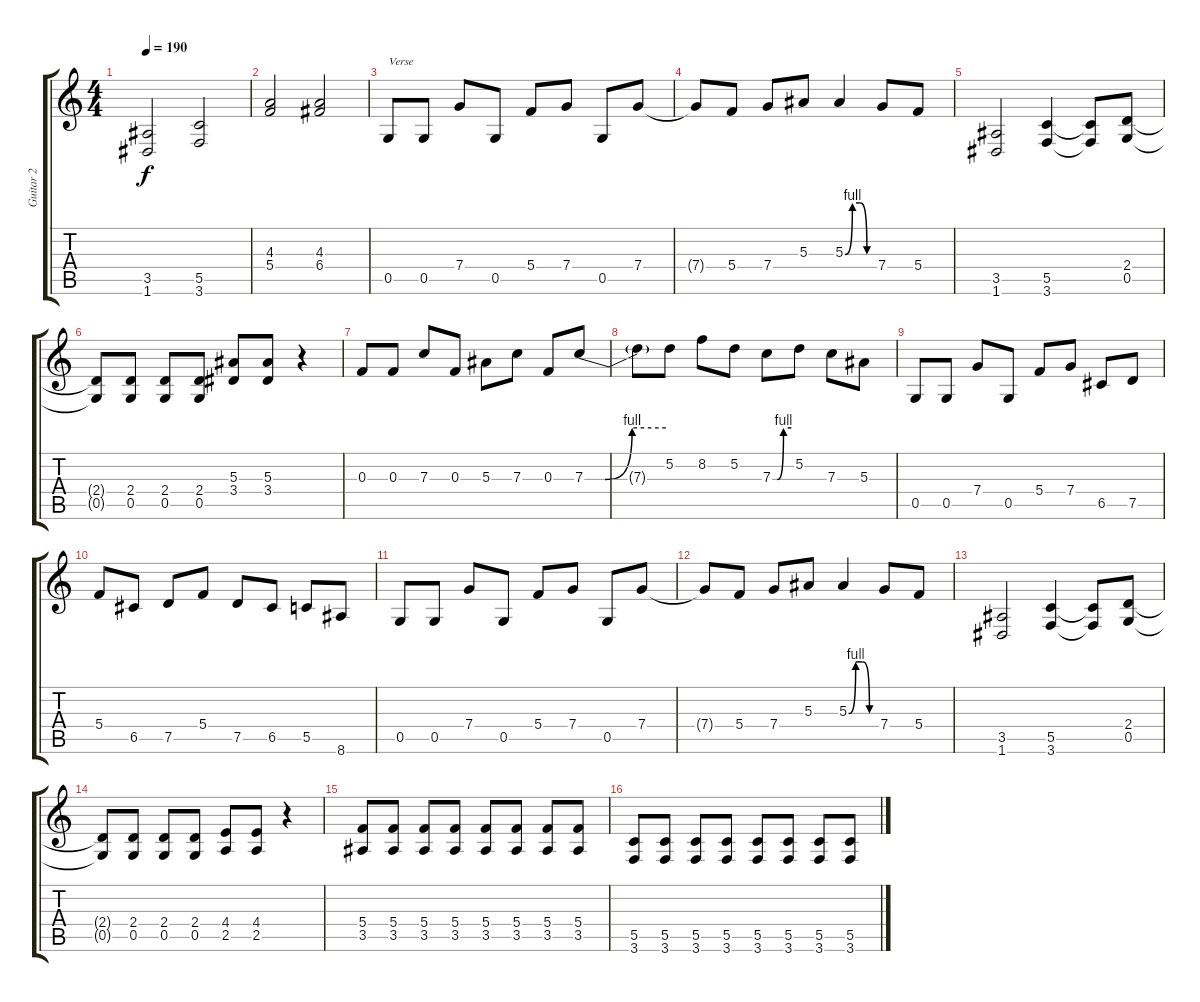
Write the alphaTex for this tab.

\track ("Guitar 2" "Guitar 2") {instrument distortionguitar}
\staff {score tabs}
\tuning (D4 A3 F3 C3 G2 D2) {hide}
\ts (4 4)
\tempo 190
\clef g2
\ks c
(3.5 1.6).2{dy f} (5.5 3.6).2 |
(4.3 5.4).2 (4.3 6.4).2 |
0.5.8{txt "Verse"} 0.5.8 7.4.8 0.5.8 5.4.8 7.4.8 0.5.8 7.4.8 |
7.4{t}.8 5.4.8 7.4.8 5.3.8 5.3{be (custom 0 0 15 4 30 4 45 0 60 0)}.4 7.4.8 5.4.8 |
(3.5 1.6).2 (5.5 3.6).4 (5.5{t} 3.6{t}).8 (2.4 0.5).8 |
(2.4{t} 0.5{t}).8 (2.4 0.5).8 (2.4 0.5).8 (2.4 0.5).8 (5.3 3.4).8 (5.3 3.4).8 r.4 |
0.3.8 0.3.8 7.3.8 0.3.8 5.3.8 7.3.8 0.3.8 7.3{be (custom 0 0 15 0 35 4 60 4)}.8 |
7.3{t}.8 5.2.8 8.2.8 5.2.8 7.3{be (custom 0 0 15 0 35 4 60 4)}.8 5.2.8 7.3.8 5.3.8 |
0.5.8 0.5.8 7.4.8 0.5.8 5.4.8 7.4.8 6.5.8 7.5.8 |
5.4.8 6.5.8 7.5.8 5.4.8 7.5.8 6.5.8 5.5.8 8.6.8 |
0.5.8 0.5.8 7.4.8 0.5.8 5.4.8 7.4.8 0.5.8 7.4.8 |
7.4{t}.8 5.4.8 7.4.8 5.3.8 5.3{be (custom 0 0 15 4 30 4 45 0 60 0)}.4 7.4.8 5.4.8 |
(3.5 1.6).2 (5.5 3.6).4 (5.5{t} 3.6{t}).8 (2.4 0.5).8 |
(2.4{t} 0.5{t}).8 (2.4 0.5).8 (2.4 0.5).8 (2.4 0.5).8 (4.4 2.5).8 (4.4 2.5).8 r.4 |
(5.4 3.5).8 (5.4 3.5).8 (5.4 3.5).8 (5.4 3.5).8 (5.4 3.5).8 (5.4 3.5).8 (5.4 3.5).8 (5.4 3.5).8 |
(5.5 3.6).8 (5.5 3.6).8 (5.5 3.6).8 (5.5 3.6).8 (5.5 3.6).8 (5.5 3.6).8 (5.5 3.6).8 (5.5 3.6).8
